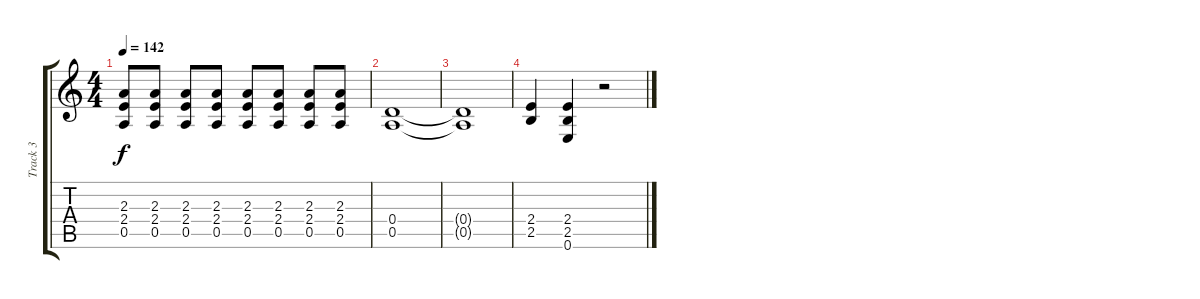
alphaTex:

\track ("Track 3" "Track 3") {instrument distortionguitar}
\staff {score tabs}
\tuning (E4 B3 G3 D3 A2 E2) {hide}
\ts (4 4)
\tempo 142
\clef g2
\ks c
(2.3 2.4 0.5).8{dy f} (2.3 2.4 0.5).8 (2.3 2.4 0.5).8 (2.3 2.4 0.5).8 (2.3 2.4 0.5).8 (2.3 2.4 0.5).8 (2.3 2.4 0.5).8 (2.3 2.4 0.5).8 |
(0.4 0.5).1 |
(0.4{t} 0.5{t}).1 |
(2.4 2.5).4 (2.4 2.5 0.6).4 r.2
